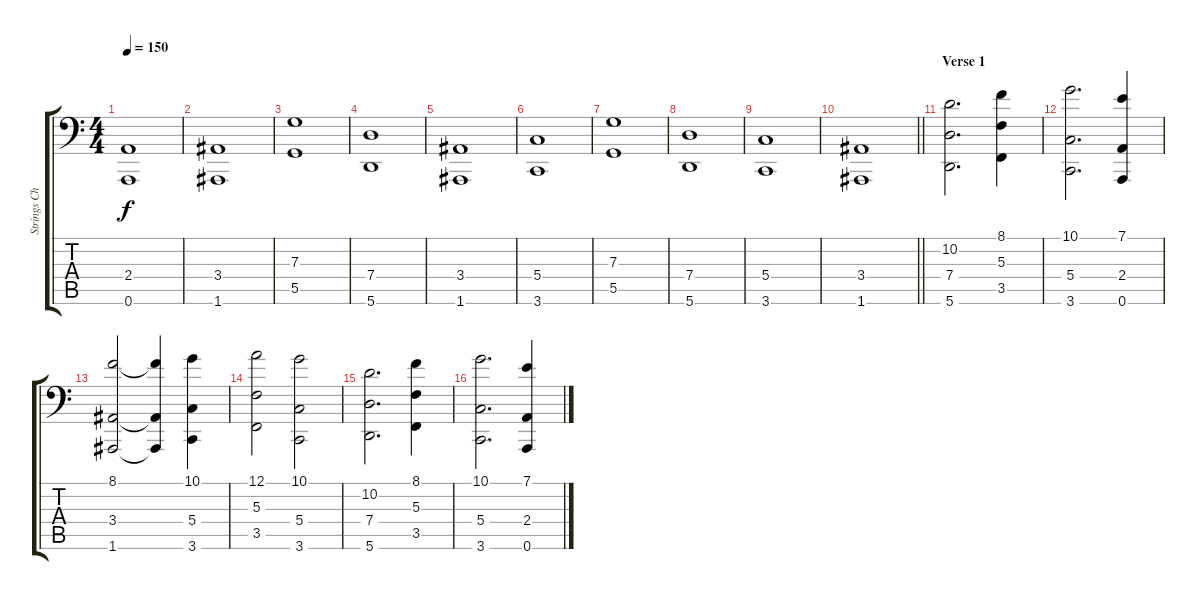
\track ("Strings Chords" "Strings Ch") {instrument stringensemble1}
\staff {score tabs}
\tuning (A3 E3 C3 G2 D2 A1) {hide}
\ts (4 4)
\tempo 150
\clef f4
\ks c
(2.4 0.6).1{dy f} |
(3.4 1.6).1 |
(7.3 5.5).1 |
(7.4 5.6).1 |
(3.4 1.6).1 |
(5.4 3.6).1 |
(7.3 5.5).1 |
(7.4 5.6).1 |
(5.4 3.6).1 |
\barLineRight lightlight
(3.4 1.6).1 |
\section ("" "Verse 1")
(10.2 7.4 5.6).2{d} (8.1 5.3 3.5).4 |
(10.1 5.4 3.6).2{d} (7.1 2.4 0.6).4 |
(8.1 3.4 1.6).2 (8.1{t} 3.4{t} 1.6{t}).4 (10.1 5.4 3.6).4 |
(12.1 5.3 3.5).2 (10.1 5.4 3.6).2 |
(10.2 7.4 5.6).2{d} (8.1 5.3 3.5).4 |
(10.1 5.4 3.6).2{d} (7.1 2.4 0.6).4
